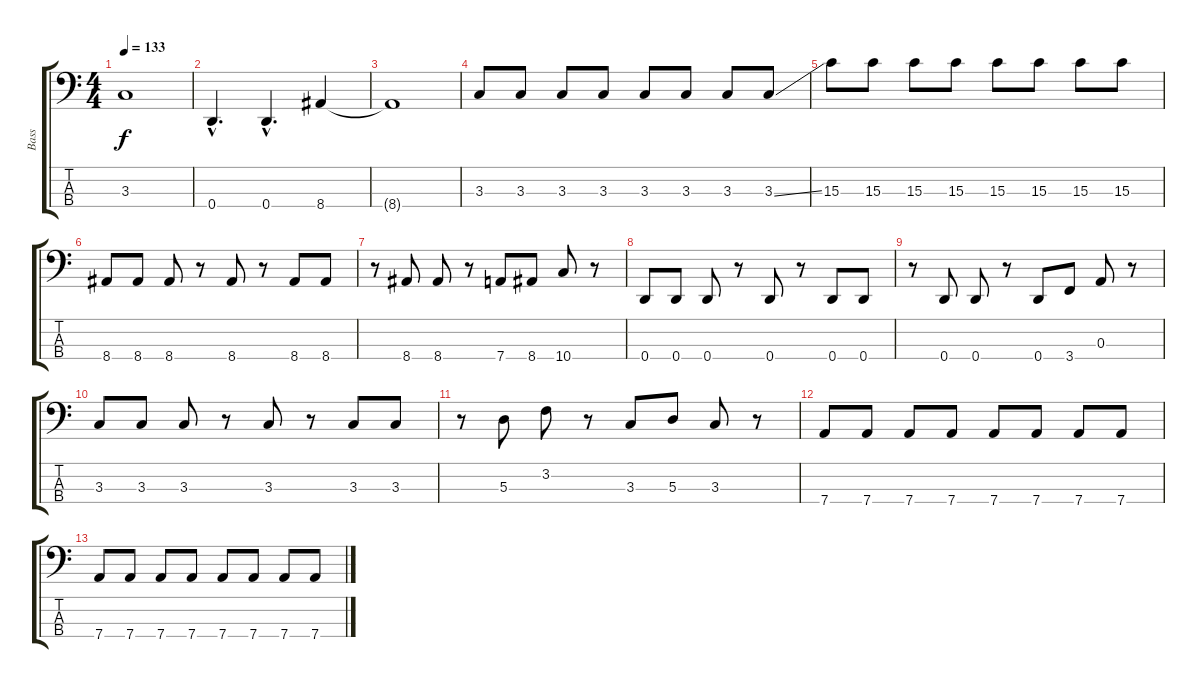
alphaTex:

\track ("Bass" "Bass") {instrument electricbasspick}
\staff {score tabs}
\tuning (G2 D2 A1 D1) {hide}
\ts (4 4)
\tempo 133
\clef f4
\ks c
3.3{t}.1{dy f} |
0.4{hac}.4{d} 0.4{hac}.4{d} 8.4.4 |
8.4{t}.1 |
3.3.8 3.3.8 3.3.8 3.3.8 3.3.8 3.3.8 3.3.8 3.3{ss}.8 |
15.3.8 15.3.8 15.3.8 15.3.8 15.3.8 15.3.8 15.3.8 15.3.8 |
8.4.8 8.4.8 8.4.8 r.8 8.4.8 r.8 8.4.8 8.4.8 |
r.8 8.4.8 8.4.8 r.8 7.4.8 8.4.8 10.4.8 r.8 |
0.4.8 0.4.8 0.4.8 r.8 0.4.8 r.8 0.4.8 0.4.8 |
r.8 0.4.8 0.4.8 r.8 0.4.8 3.4.8 0.3.8 r.8 |
3.3.8 3.3.8 3.3.8 r.8 3.3.8 r.8 3.3.8 3.3.8 |
r.8 5.3.8 3.2.8 r.8 3.3.8 5.3.8 3.3.8 r.8 |
7.4.8 7.4.8 7.4.8 7.4.8 7.4.8 7.4.8 7.4.8 7.4.8 |
7.4.8 7.4.8 7.4.8 7.4.8 7.4.8 7.4.8 7.4.8 7.4.8
